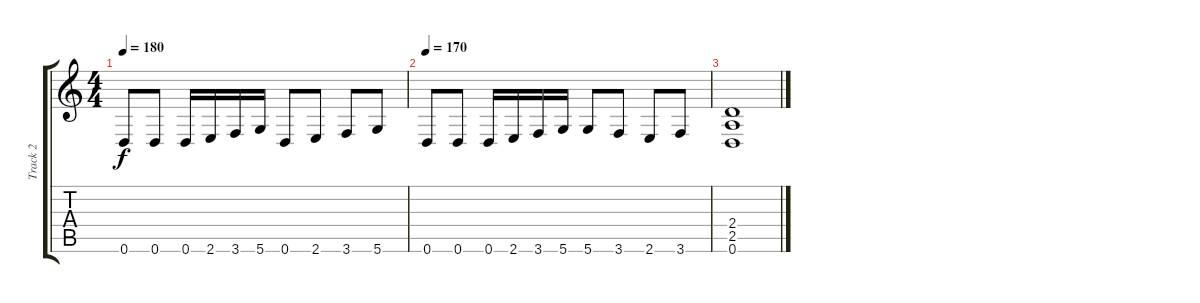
\track ("Track 2" "Track 2") {instrument distortionguitar}
\staff {score tabs}
\tuning (D4 A3 F3 C3 G2 D2) {hide}
\ts (4 4)
\tempo 180
\clef g2
\ks c
0.6.8{dy f} 0.6.8 0.6.16 2.6.16 3.6.16 5.6.16 0.6.8 2.6.8 3.6.8 5.6.8 |
\tempo 170
0.6.8 0.6.8 0.6.16 2.6.16 3.6.16 5.6.16 5.6.8 3.6.8 2.6.8 3.6.8 |
(2.4 2.5 0.6).1
